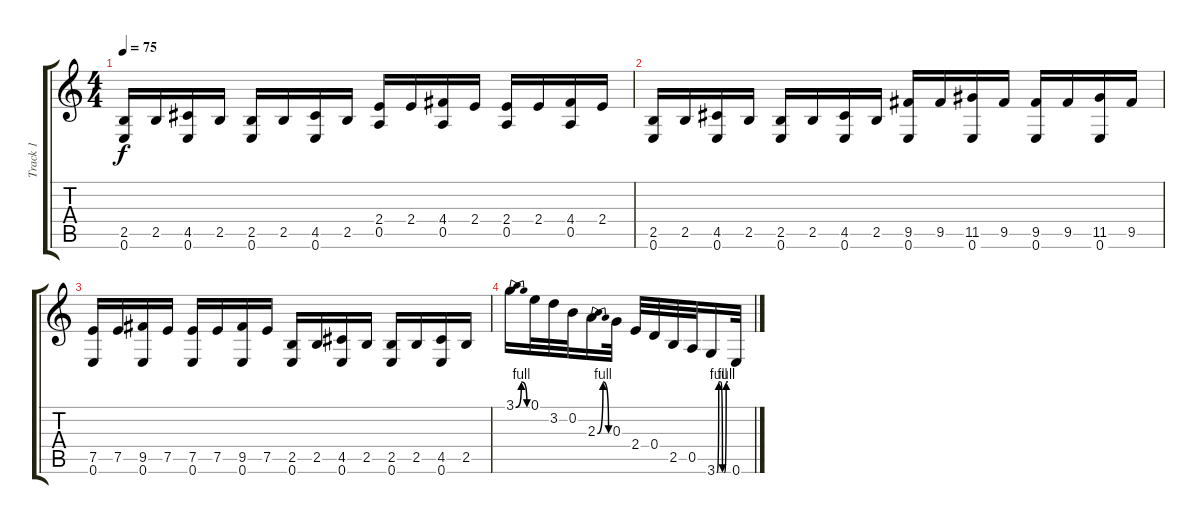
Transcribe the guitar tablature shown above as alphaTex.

\track ("Track 1" "Track 1") {instrument acousticguitarnylon}
\staff {score tabs}
\tuning (E4 B3 G3 D3 A2 E2) {hide}
\ts (4 4)
\tempo 75
\clef g2
\ks c
(2.5 0.6).16{dy f instrument acousticguitarnylon} 2.5.16 (4.5 0.6).16 2.5.16 (2.5 0.6).16 2.5.16 (4.5 0.6).16 2.5.16 (2.4 0.5).16 2.4.16 (4.4 0.5).16 2.4.16 (2.4 0.5).16 2.4.16 (4.4 0.5).16 2.4.16 |
(2.5 0.6).16 2.5.16 (4.5 0.6).16 2.5.16 (2.5 0.6).16 2.5.16 (4.5 0.6).16 2.5.16 (9.5 0.6).16 9.5.16 (11.5 0.6).16 9.5.16 (9.5 0.6).16 9.5.16 (11.5 0.6).16 9.5.16 |
(7.5 0.6).16 7.5.16 (9.5 0.6).16 7.5.16 (7.5 0.6).16 7.5.16 (9.5 0.6).16 7.5.16 (2.5 0.6).16 2.5.16 (4.5 0.6).16 2.5.16 (2.5 0.6).16 2.5.16 (4.5 0.6).16 2.5.16 |
3.1{be (bendrelease 0 0 30 4 30 4 60 0)}.16 0.1.32 3.2.32 0.2.32 2.3{be (bendrelease 0 0 30 4 30 4 60 0)}.16 0.3.32 2.4.32 0.4.32 2.5.32 0.5.32 3.6{be (custom 0 0 10 4 20 4 30 0 40 0 50 4 60 4)}.16 0.6.32
